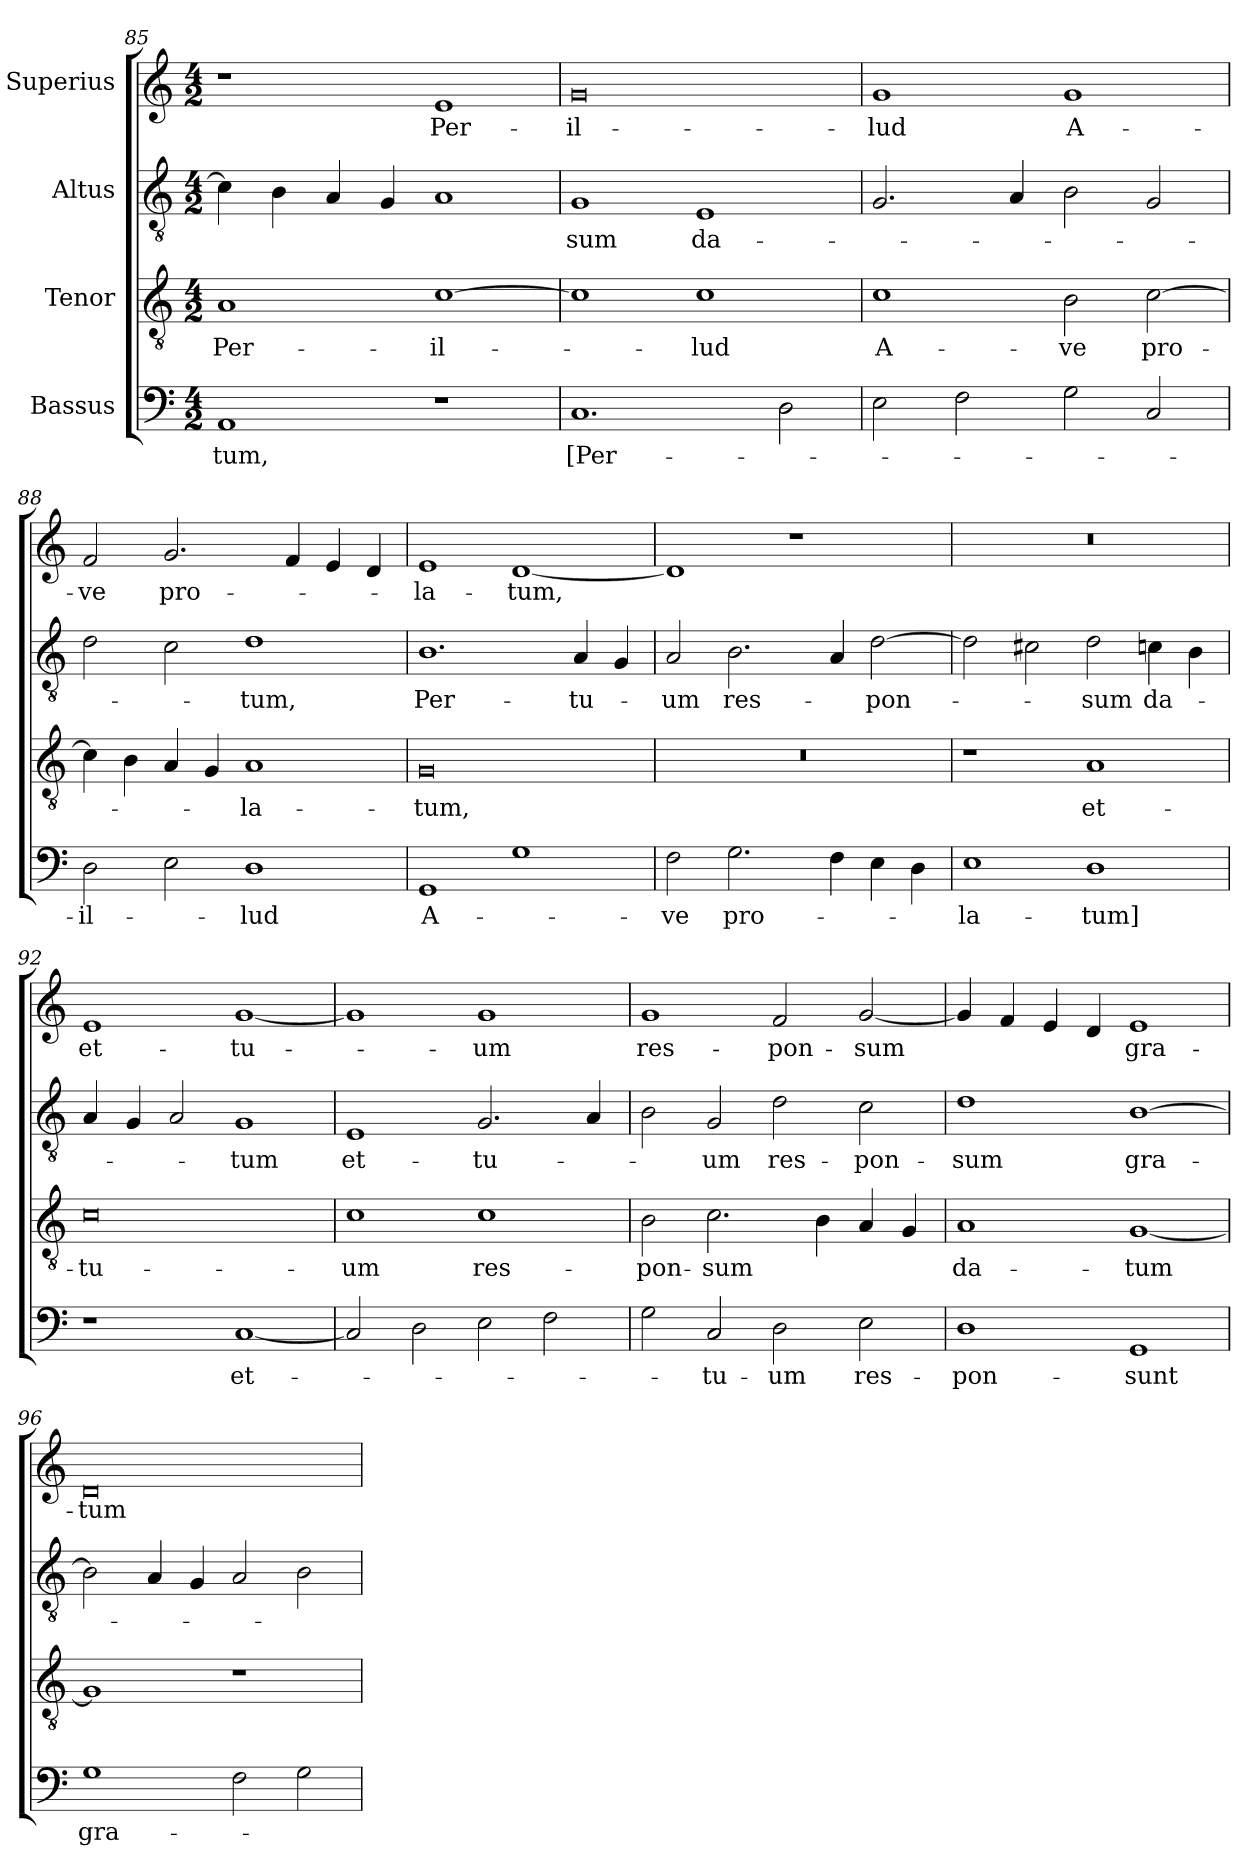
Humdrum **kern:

**kern	**text	**kern	**text	**kern	**text	**kern	**text
*part4	*part4	*part3	*part3	*part2	*part2	*part1	*part1
*staff4	*staff4	*staff3	*staff3	*staff2	*staff2	*staff1	*staff1
*I"Bassus	*	*I"Tenor	*	*I"Altus	*	*I"Superius	*
*clefF4	*	*clefGv2	*	*clefGv2	*	*clefG2	*
*k[]	*	*k[]	*	*k[]	*	*k[]	*
*M4/2	*	*M4/2	*	*M4/2	*	*M4/2	*
=85	=85	=85	=85	=85	=85	=85	=85
1AA/	-tum,	1A/	Per-	4c\]	.	1r	.
.	.	.	.	4B\	.	.	.
.	.	.	.	4A/	.	.	.
.	.	.	.	4G/	.	.	.
1r	.	[1c\	il-	1A/	.	1e/	Per-
=86	=86	=86	=86	=86	=86	=86	=86
1.C/	[Per-	1c\]	.	1G/	-sum	0g/	il-
.	.	1c\	-lud	1E/	da-	.	.
2D\	.	.	.	.	.	.	.
=87	=87	=87	=87	=87	=87	=87	=87
2E\	.	1c\	A-	2.G/	.	1g/	-lud
2F\	.	.	.	.	.	.	.
.	.	.	.	4A/	.	.	.
2G\	.	2B\	-ve	2B\	.	1g/	A-
2C/	.	[2c\	pro-	2G/	.	.	.
=88	=88	=88	=88	=88	=88	=88	=88
2D\	il-	4c\]	.	2d\	.	2f/	-ve
.	.	4B\	.	.	.	.	.
2E\	.	4A/	.	2c\	.	2.g/	pro-
.	.	4G/	.	.	.	.	.
1D\	-lud	1A/	-la-	1d\	-tum,	.	.
.	.	.	.	.	.	4f/	.
.	.	.	.	.	.	4e/	.
.	.	.	.	.	.	4d/	.
=89	=89	=89	=89	=89	=89	=89	=89
1GG/	A-	0G/	-tum,	1.B\	Per-	1e/	-la-
1G\	.	.	.	.	.	[1d/	-tum,
.	.	.	.	4A/	tu-	.	.
.	.	.	.	4G/	.	.	.
=90	=90	=90	=90	=90	=90	=90	=90
2F\	-ve	0r	.	2A/	-um	1d/]	.
2.G\	pro-	.	.	2.B\	res-	.	.
.	.	.	.	.	.	1r	.
4F\	.	.	.	4A/	.	.	.
4E\	.	.	.	[2d\	-pon-	.	.
4D\	.	.	.	.	.	.	.
=91	=91	=91	=91	=91	=91	=91	=91
1E\	-la-	1r	.	2d\]	.	0r	.
.	.	.	.	2c#X\	.	.	.
1D\	-tum]	1A/	et-	2d\	-sum	.	.
.	.	.	.	4cn\	da-	.	.
.	.	.	.	4B\	.	.	.
=92	=92	=92	=92	=92	=92	=92	=92
1r	.	0c\	tu-	4A/	.	1e/	et-
.	.	.	.	4G/	.	.	.
.	.	.	.	2A/	.	.	.
[1C/	et-	.	.	1G/	-tum	[1g/	tu-
=93	=93	=93	=93	=93	=93	=93	=93
2C/]	.	1c\	-um	1E/	et-	1g/]	.
2D\	.	.	.	.	.	.	.
2E\	.	1c\	res-	2.G/	tu-	1g/	-um
2F\	.	.	.	.	.	.	.
.	.	.	.	4A/	.	.	.
=94	=94	=94	=94	=94	=94	=94	=94
2G\	.	2B\	-pon-	2B\	.	1g/	res-
2C/	tu-	2.c\	-sum	2G/	-um	.	.
2D\	-um	.	.	2d\	res-	2f/	-pon-
.	.	4B\	.	.	.	.	.
2E\	res-	4A/	.	2c\	-pon-	[2g/	-sum
.	.	4G/	.	.	.	.	.
=95	=95	=95	=95	=95	=95	=95	=95
1D\	-pon-	1A/	da-	1d\	-sum	4g/]	.
.	.	.	.	.	.	4f/	.
.	.	.	.	.	.	4e/	.
.	.	.	.	.	.	4d/	.
1GG/	-sunt	[1G/	-tum	[1B\	gra-	1e/	gra-
=96	=96	=96	=96	=96	=96	=96	=96
1G\	gra-	1G/]	.	2B\]	.	0d/	-tum
.	.	.	.	4A/	.	.	.
.	.	.	.	4G/	.	.	.
2F\	.	1r	.	2A/	.	.	.
2G\	.	.	.	2B\	.	.	.
=	=	=	=	=	=	=	=
*-	*-	*-	*-	*-	*-	*-	*-
